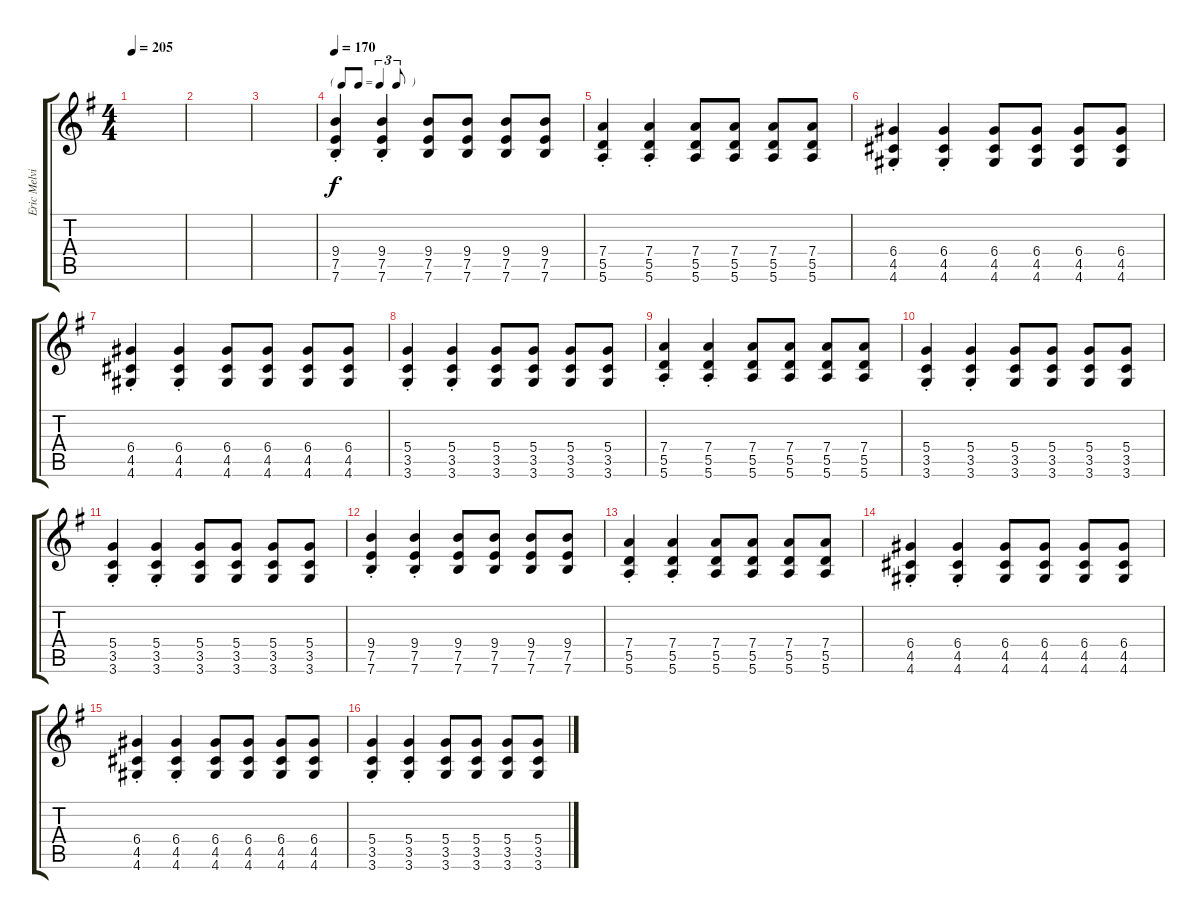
\track ("Eric Melvin" "Eric Melvi") {instrument overdrivenguitar}
\staff {score tabs}
\tuning (E4 B3 G3 D3 A2 E2) {hide}
\ts (4 4)
\tempo 205
\clef g2
\ks eminor
|
|
|
\tf triplet8th
\tempo 170
(9.4{st} 7.5{st} 7.6{st}).4 (9.4{st} 7.5{st} 7.6{st}).4 (9.4 7.5 7.6).8 (9.4 7.5 7.6).8 (9.4 7.5 7.6).8 (9.4 7.5 7.6).8 |
(7.4{st} 5.5{st} 5.6{st}).4 (7.4{st} 5.5{st} 5.6{st}).4 (7.4 5.5 5.6).8 (7.4 5.5 5.6).8 (7.4 5.5 5.6).8 (7.4 5.5 5.6).8 |
(6.4{st} 4.5{st} 4.6{st}).4 (6.4{st} 4.5{st} 4.6{st}).4 (6.4 4.5 4.6).8 (6.4 4.5 4.6).8 (6.4 4.5 4.6).8 (6.4 4.5 4.6).8 |
(6.4{st} 4.5{st} 4.6{st}).4 (6.4{st} 4.5{st} 4.6{st}).4 (6.4 4.5 4.6).8 (6.4 4.5 4.6).8 (6.4 4.5 4.6).8 (6.4 4.5 4.6).8 |
(5.4{st} 3.5{st} 3.6{st}).4 (5.4{st} 3.5{st} 3.6{st}).4 (5.4 3.5 3.6).8 (5.4 3.5 3.6).8 (5.4 3.5 3.6).8 (5.4 3.5 3.6).8 |
(7.4{st} 5.5{st} 5.6{st}).4 (7.4{st} 5.5{st} 5.6{st}).4 (7.4 5.5 5.6).8 (7.4 5.5 5.6).8 (7.4 5.5 5.6).8 (7.4 5.5 5.6).8 |
(5.4{st} 3.5{st} 3.6{st}).4 (5.4{st} 3.5{st} 3.6{st}).4 (5.4 3.5 3.6).8 (5.4 3.5 3.6).8 (5.4 3.5 3.6).8 (5.4 3.5 3.6).8 |
(5.4{st} 3.5{st} 3.6{st}).4 (5.4{st} 3.5{st} 3.6{st}).4 (5.4 3.5 3.6).8 (5.4 3.5 3.6).8 (5.4 3.5 3.6).8 (5.4 3.5 3.6).8 |
(9.4{st} 7.5{st} 7.6{st}).4 (9.4{st} 7.5{st} 7.6{st}).4 (9.4 7.5 7.6).8 (9.4 7.5 7.6).8 (9.4 7.5 7.6).8 (9.4 7.5 7.6).8 |
(7.4{st} 5.5{st} 5.6{st}).4 (7.4{st} 5.5{st} 5.6{st}).4 (7.4 5.5 5.6).8 (7.4 5.5 5.6).8 (7.4 5.5 5.6).8 (7.4 5.5 5.6).8 |
(6.4{st} 4.5{st} 4.6{st}).4 (6.4{st} 4.5{st} 4.6{st}).4 (6.4 4.5 4.6).8 (6.4 4.5 4.6).8 (6.4 4.5 4.6).8 (6.4 4.5 4.6).8 |
(6.4{st} 4.5{st} 4.6{st}).4 (6.4{st} 4.5{st} 4.6{st}).4 (6.4 4.5 4.6).8 (6.4 4.5 4.6).8 (6.4 4.5 4.6).8 (6.4 4.5 4.6).8 |
(5.4{st} 3.5{st} 3.6{st}).4 (5.4{st} 3.5{st} 3.6{st}).4 (5.4 3.5 3.6).8 (5.4 3.5 3.6).8 (5.4 3.5 3.6).8 (5.4 3.5 3.6).8
